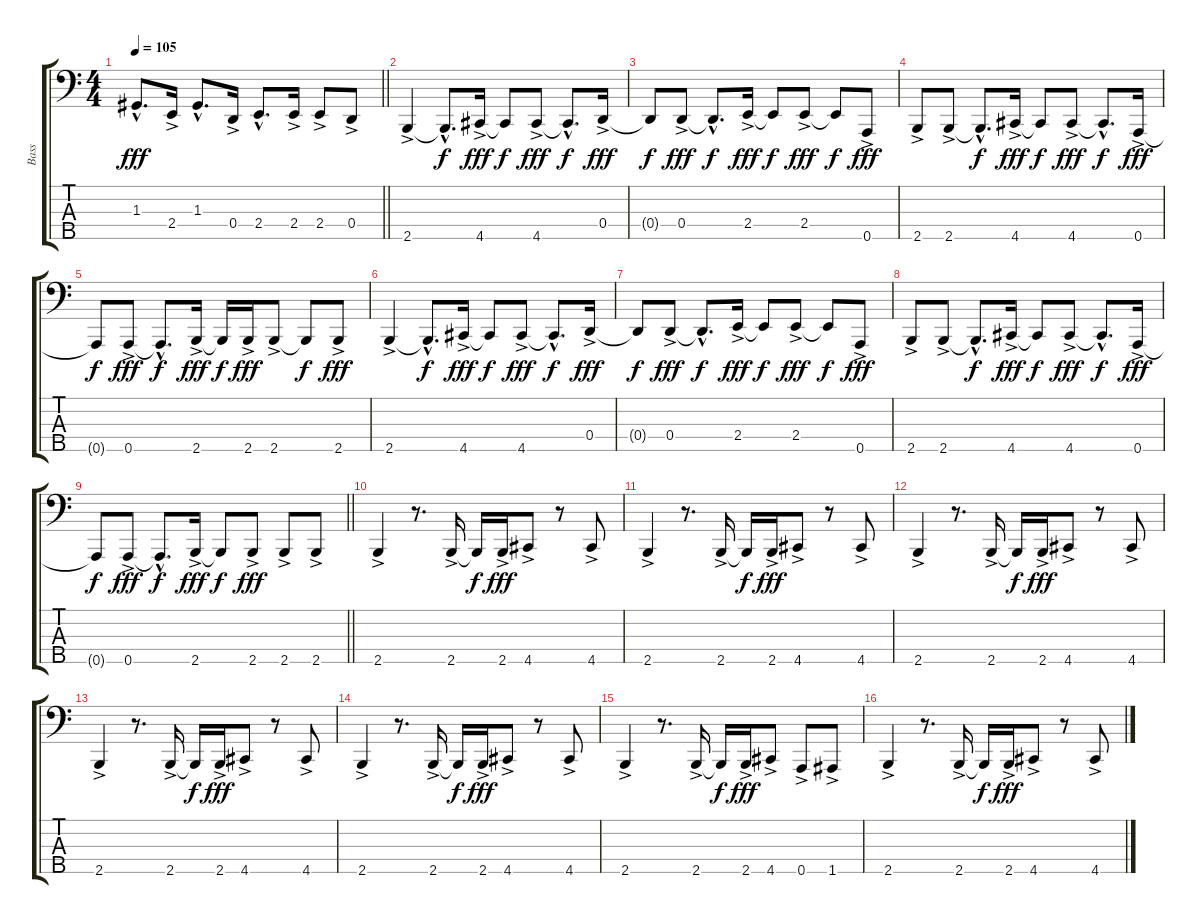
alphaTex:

\track ("Bass" "Bass") {instrument electricbassfinger}
\staff {score tabs}
\tuning (F2 C2 G1 D1 A0) {hide}
\ts (4 4)
\tempo 105
\clef f4
\barLineRight lightlight
\ks aminor
1.3{hac}.8{d dy fff} 2.4{ac}.16 1.3{hac}.8{d} 0.4{ac}.16 2.4{hac}.8{d} 2.4{ac}.16 2.4{ac}.8 0.4{ac}.8 |
2.5{ac}.4 2.5{hac t}.8{d dy f} 4.5{ac}.16{dy fff} 4.5{t}.8{dy f} 4.5{ac}.8{dy fff} 4.5{hac t}.8{d dy f} 0.4{ac}.16{dy fff} |
0.4{t}.8{dy f} 0.4{ac}.8{dy fff} 0.4{hac t}.8{d dy f} 2.4{ac}.16{dy fff} 2.4{t}.8{dy f} 2.4{ac}.8{dy fff} 2.4{t}.8{dy f} 0.5{ac}.8{dy fff} |
2.5{ac}.8 2.5{ac}.8 2.5{hac t}.8{d dy f} 4.5{ac}.16{dy fff} 4.5{t}.8{dy f} 4.5{ac}.8{dy fff} 4.5{hac t}.8{d dy f} 0.5{ac}.16{dy fff} |
0.5{t}.8{dy f} 0.5{ac}.8{dy fff} 0.5{hac t}.8{d dy f} 2.5{ac}.16{dy fff} 2.5{t}.16{dy f} 2.5{ac}.16{dy fff} 2.5{ac}.8 2.5{t}.8{dy f} 2.5{ac}.8{dy fff} |
2.5{ac}.4 2.5{hac t}.8{d dy f} 4.5{ac}.16{dy fff} 4.5{t}.8{dy f} 4.5{ac}.8{dy fff} 4.5{hac t}.8{d dy f} 0.4{ac}.16{dy fff} |
0.4{t}.8{dy f} 0.4{ac}.8{dy fff} 0.4{hac t}.8{d dy f} 2.4{ac}.16{dy fff} 2.4{t}.8{dy f} 2.4{ac}.8{dy fff} 2.4{t}.8{dy f} 0.5{ac}.8{dy fff} |
2.5{ac}.8 2.5{ac}.8 2.5{hac t}.8{d dy f} 4.5{ac}.16{dy fff} 4.5{t}.8{dy f} 4.5{ac}.8{dy fff} 4.5{hac t}.8{d dy f} 0.5{ac}.16{dy fff} |
\barLineRight lightlight
0.5{t}.8{dy f} 0.5{ac}.8{dy fff} 0.5{hac t}.8{d dy f} 2.5{ac}.16{dy fff} 2.5{t}.8{dy f} 2.5{ac}.8{dy fff} 2.5{ac}.8 2.5{ac}.8 |
2.5{ac}.4 r.8{d} 2.5{ac}.16 2.5{t}.16{dy f} 2.5{ac}.16{dy fff} 4.5{ac}.8 r.8 4.5{ac}.8 |
2.5{ac}.4 r.8{d} 2.5{ac}.16 2.5{t}.16{dy f} 2.5{ac}.16{dy fff} 4.5{ac}.8 r.8 4.5{ac}.8 |
2.5{ac}.4 r.8{d} 2.5{ac}.16 2.5{t}.16{dy f} 2.5{ac}.16{dy fff} 4.5{ac}.8 r.8 4.5{ac}.8 |
2.5{ac}.4 r.8{d} 2.5{ac}.16 2.5{t}.16{dy f} 2.5{ac}.16{dy fff} 4.5{ac}.8 r.8 4.5{ac}.8 |
2.5{ac}.4 r.8{d} 2.5{ac}.16 2.5{t}.16{dy f} 2.5{ac}.16{dy fff} 4.5{ac}.8 r.8 4.5{ac}.8 |
2.5{ac}.4 r.8{d} 2.5{ac}.16 2.5{t}.16{dy f} 2.5{ac}.16{dy fff} 4.5{ac}.8 0.5{ac}.8 1.5{ac}.8 |
2.5{ac}.4 r.8{d} 2.5{ac}.16 2.5{t}.16{dy f} 2.5{ac}.16{dy fff} 4.5{ac}.8 r.8 4.5{ac}.8
